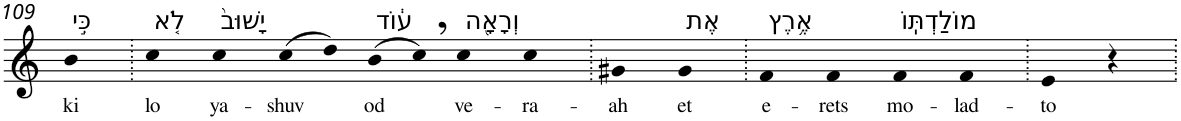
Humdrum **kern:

**kern	**text
*part1	*part1
*staff1	*staff1
*I"Piano	*
*I'Pno	*
!!LO:PB:g=z
*clefG2	*
*k[]	*
=109	=109
!LO:TX:a:t=כִּ֣י	!
!	!LO:LY:b
4b	ki
=110.	=110.
!LO:TX:a:t=לֹ֤א	!
!	!LO:LY:b
4cc	lo
!LO:TX:a:t=יָשׁוּב֙	!
!	!LO:LY:b
4cc	ya-
!	!LO:LY:b
(>8cc	-shuv
8dd)	.
!LO:TX:a:t=ע֔וֹד	!
!	!LO:LY:b
(>8b	od
8cc,)	.
!LO:TX:a:t=וְרָאָ֖ה	!
!	!LO:LY:b
4cc	ve-
!	!LO:LY:b
4cc	-ra-
=111.	=111.
!	!LO:LY:b
4g#X	-ah
!LO:TX:a:t=אֶת	!
!	!LO:LY:b
4g#	et
=112.	=112.
!LO:TX:a:t=אֶ֥רֶץ	!
!	!LO:LY:b
4f	e-
!	!LO:LY:b
4f	-rets
!LO:TX:a:t=מוֹלַדְתּֽוֹ	!
!	!LO:LY:b
4f	mo-
!	!LO:LY:b
4f	-lad-
=113.	=113.
!	!LO:LY:b
4e	-to
4r	.
=.	=.
*-	*-
